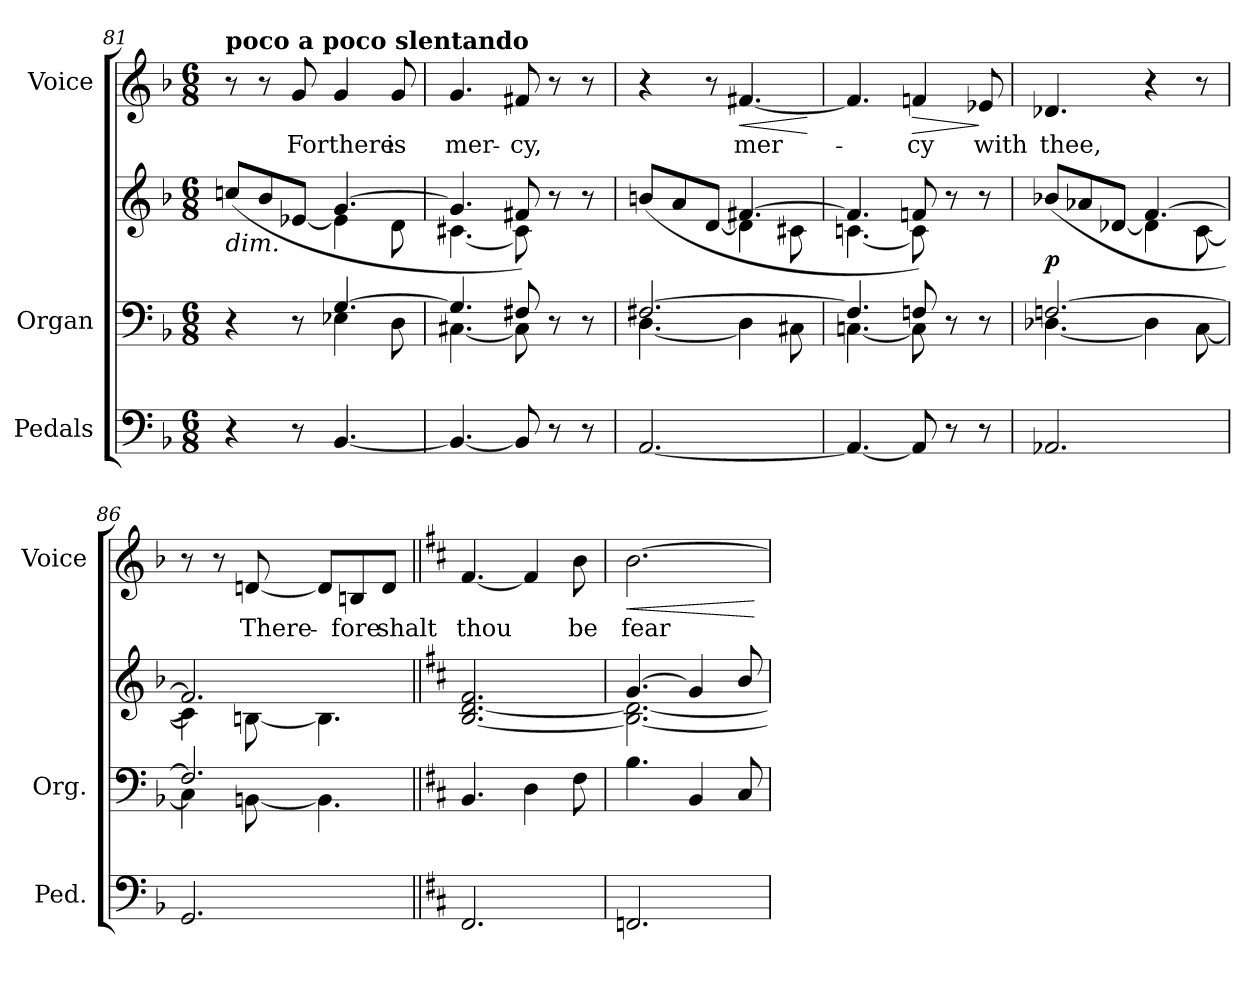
**kern	**kern	**kern	**dynam	**kern	**text	**dynam
*part3	*part2	*part2	*part2	*part1	*part1	*part1
*staff4	*staff3	*staff2	*staff2/3	*staff1	*staff1	*staff1
*I"Pedals	*I"Organ	*	*	*I"Voice	*	*
*I'Ped.	*I'Org.	*	*	*I'Voice	*	*
*clefF4	*clefF4	*clefG2	*	*clefG2	*	*
*k[b-]	*k[b-]	*k[b-]	*	*k[b-]	*	*
*F:	*F:	*F:	*	*F:	*	*
*M6/8	*M6/8	*M6/8	*	*M6/8	*	*
=81	=81	=81	=81	=81	=81	=81
*	*^	*^	*	*	*	*
!	!	!	!	!	!	!LO:TX:a:B:t=poco a poco slentando	!	!
!	!	!	!LO:TX:b:i:t=dim.	!	!	!	!	!
4r	4r	4.ryy	(8ccni/L	4.ryy	.	8r	.	.
.	.	.	8b-i/	.	.	8r	.	.
!	!	!	!	!	!	!	!LO:LY:b:color=#000000	!
8r	8r	.	[8e-Xi/J	.	.	8gi/	For	.
!	!	!	!	!	!	!	!LO:LY:b:color=#000000	!
[4.BB-i/	[4.Gi/	4E-Xi\	[4.gi/	4e-i\]	.	4gi/	there	.
!	!	!	!	!	!	!	!LO:LY:b:color=#000000	!
.	.	8Di\	.	8di\	.	8gi/	is	.
=82	=82	=82	=82	=82	=82	=82	=82	=82
!	!	!	!	!	!	!	!LO:LY:b:color=#000000	!
4.BB-i/_	4.Gi/]	[4.C#Xi\	4.gi/]	[4.c#Xi\	.	4.gi/	mer-	.
!	!	!	!	!	!	!	!LO:LY:b:color=#000000	!
8BB-i/]	8F#Xi/	8C#i\]	8f#Xi/)	8c#i\]	.	8f#Xi/	-cy,	.
8r	8r	8ryy	8r	8ryy	.	8r	.	.
8r	8r	8ryy	8r	8ryy	.	8r	.	.
=83	=83	=83	=83	=83	=83	=83	=83	=83
[2.AAi/	[2.F#Xi/	[4.Di\	(8bni/L	4.ryy	.	4r	.	.
.	.	.	8ai/	.	.	.	.	.
.	.	.	[8di/J	.	.	8r	.	.
!	!	!	!	!	!	!	!LO:LY:b:color=#000000	!LO:HP:b
.	.	4Di\]	[4.f#Xi/	4di\]	.	[4.f#Xi/	mer-	<
.	.	8C#Xi\	.	8c#Xi\	.	.	.	.
*	*v	*v	*	*	*	*	*	*
*	*	*v	*v	*	*	*	*
.	.	.	.	.	.	[
=84	=84	=84	=84	=84	=84	=84
*	*^	*^	*	*	*	*
4.AAi/_	4.F#i/]	[4.Cni\	4.f#i/]	[4.cni\	.	4.f#i/]	.	.
!	!	!	!	!	!	!	!LO:LY:b:color=#000000	!LO:HP:b
8AAi/]	8Fni/	8Ci\]	8fni/)	8ci\]	.	4fni/	-cy	>
8r	8r	8ryy	8r	8ryy	.	.	.	.
!	!	!	!	!	!	!	!LO:LY:b:color=#000000	!
8r	8r	8ryy	8r	8ryy	.	8e-Xi/	with	]
!!LO:LB:g=z
=85	=85	=85	=85	=85	=85	=85	=85	=85
!	!	!	!	!	!	!	!LO:LY:b:color=#000000	!
2.AA-Xi/	[2.Fni/	[4.D-Xi\	(8b-Xi/L	4.ryy	p	4.d-Xi/	thee,	.
.	.	.	8a-Xi/	.	.	.	.	.
.	.	.	[8d-Xi/J	.	.	.	.	.
.	.	4D-i\]	[4.fi/	4d-i\]	.	4r	.	.
.	.	[8Ci\	.	[8ci\	.	8r	.	.
=86	=86	=86	=86	=86	=86	=86	=86	=86
2.GGi/	2.Fi/]	4Ci\]	2.fi/])	4ci\]	.	8r	.	.
.	.	.	.	.	.	8r	.	.
!	!	!	!	!	!	!	!LO:LY:b:color=#000000	!
.	.	[8BBni\	.	[8Bni\	.	[8dni/	There-	.
.	.	4.BBi\]	.	4.Bi\]	.	8di/L]	.	.
!	!	!	!	!	!	!	!LO:LY:b:color=#000000	!
.	.	.	.	.	.	8Bni/	-fore	.
!	!	!	!	!	!	!	!LO:LY:b:color=#000000	!
.	.	.	.	.	.	8di/J	shalt	.
*	*v	*v	*	*	*	*	*	*
*	*	*v	*v	*	*	*	*
=87||	=87||	=87||	=87||	=87||	=87||	=87||
*k[f#c#]	*k[f#c#]	*k[f#c#]	*	*k[f#c#]	*	*
*D:	*D:	*D:	*	*D:	*	*
!	!	!	!	!	!LO:LY:b:color=#000000	!
2.FF#i/	4.BBi/	[2.Bi/ [2.di 2.f#i	.	[4.f#i/	thou	.
.	4Di\	.	.	4f#i/]	.	.
!	!	!	!	!	!LO:LY:b:color=#000000	!
.	8F#i\	.	.	8bi\	be	.
=88	=88	=88	=88	=88	=88	=88
*	*	*^	*	*	*	*
!	!	!	!	!	!	!LO:LY:b:color=#000000	!LO:HP:b
2.FFni/	4.Bi\	[4.gi/	2.Bi\_ 2.di_	.	[2.bi\	fear-	<
.	4BBi/	4gi/]	.	.	.	.	.
.	8C#i/	8bi/	.	.	.	.	.
*	*	*v	*v	*	*	*	*
.	.	.	.	.	.	[
=	=	=	=	=	=	=
*-	*-	*-	*-	*-	*-	*-
